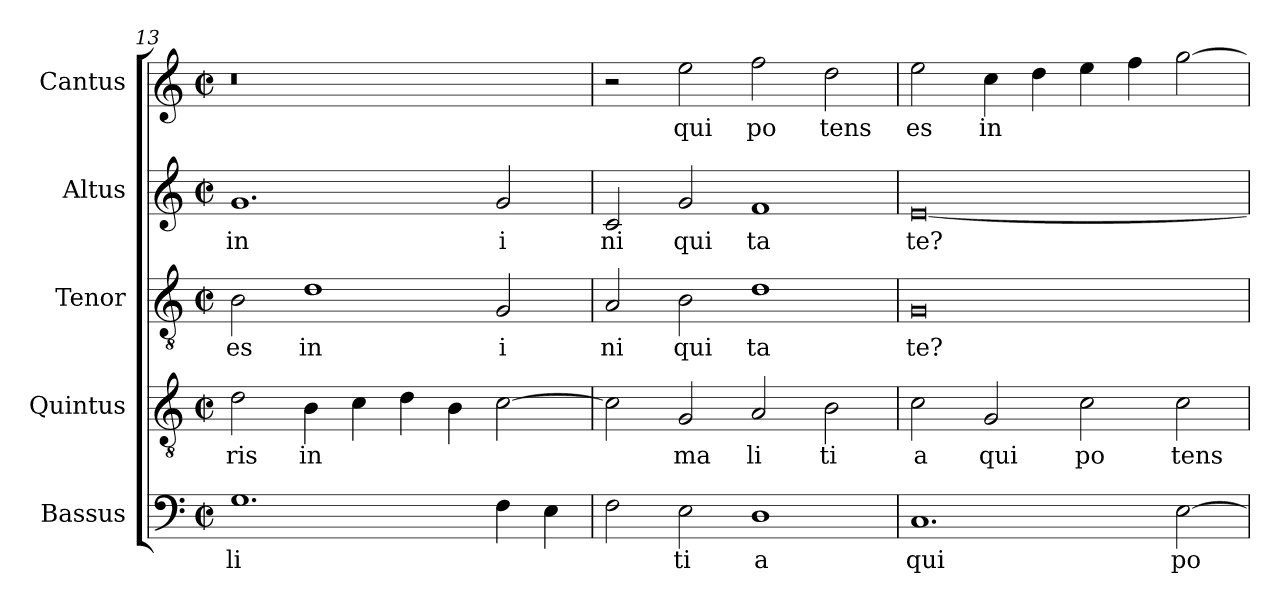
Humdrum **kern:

**kern	**text	**kern	**text	**kern	**text	**kern	**text	**kern	**text
*part5	*part5	*part4	*part4	*part3	*part3	*part2	*part2	*part1	*part1
*staff5	*staff5	*staff4	*staff4	*staff3	*staff3	*staff2	*staff2	*staff1	*staff1
*I"Bassus	*	*I"Quintus	*	*I"Tenor	*	*I"Altus	*	*I"Cantus	*
!!LO:LB:g=z
*clefF4	*	*clefGv2	*	*clefGv2	*	*clefG2	*	*clefG2	*
*M2/2	*	*M2/2	*	*M2/2	*	*M2/2	*	*M2/2	*
*met(c|)	*	*met(c|)	*	*met(c|)	*	*met(c|)	*	*met(c|)	*
=13	=13	=13	=13	=13	=13	=13	=13	=13	=13
!	!LO:LY:b:cj	!	!LO:LY:b:cj	!	!LO:LY:b:cj	!	!LO:LY:b:cj	!	!
1.G	li	2d\	ris	2B\	es	1.g	in	0r	.
!	!	!	!LO:LY:b:cj	!	!LO:LY:b:cj	!	!	!	!
.	.	4B\	in	1d	in	.	.	.	.
.	.	4c\	.	.	.	.	.	.	.
.	.	4d\	.	.	.	.	.	.	.
.	.	4B\	.	.	.	.	.	.	.
!	!	!	!	!	!LO:LY:b:cj	!	!LO:LY:b:cj	!	!
4F\	.	[>2c\	.	2G/	i	2g/	i	.	.
4E\	.	.	.	.	.	.	.	.	.
=14	=14	=14	=14	=14	=14	=14	=14	=14	=14
!	!	!	!	!	!LO:LY:b:cj	!	!LO:LY:b:cj	!	!
2F\	.	2c\]	.	2A/	ni	2c/	ni	2r	.
!	!LO:LY:b:cj	!	!LO:LY:b:cj	!	!LO:LY:b:cj	!	!LO:LY:b:cj	!	!LO:LY:b:cj
2E\	ti	2G/	ma	2B\	qui	2g/	qui	2ee\	qui
!	!LO:LY:b:cj	!	!LO:LY:b:cj	!	!LO:LY:b:cj	!	!LO:LY:b:cj	!	!LO:LY:b:cj
1D	a	2A/	li	1d	ta	1f	ta	2ff\	po
!	!	!	!LO:LY:b:cj	!	!	!	!	!	!LO:LY:b:cj
.	.	2B\	ti	.	.	.	.	2dd\	tens
=15	=15	=15	=15	=15	=15	=15	=15	=15	=15
!	!LO:LY:b:cj	!	!LO:LY:b:cj	!	!LO:LY:b:cj	!	!LO:LY:b:cj	!	!LO:LY:b:cj
1.C	qui	2c\	a	0G	te?	[<0e	te?	2ee\	es
!	!	!	!LO:LY:b:cj	!	!	!	!	!	!LO:LY:b:cj
.	.	2G/	qui	.	.	.	.	4cc\	in
.	.	.	.	.	.	.	.	4dd\	.
!	!	!	!LO:LY:b:cj	!	!	!	!	!	!
.	.	2c\	po	.	.	.	.	4ee\	.
.	.	.	.	.	.	.	.	4ff\	.
!	!LO:LY:b:cj	!	!LO:LY:b:cj	!	!	!	!	!	!
[>2E\	po	2c\	tens	.	.	.	.	[>2gg\	.
=	=	=	=	=	=	=	=	=	=
*-	*-	*-	*-	*-	*-	*-	*-	*-	*-
